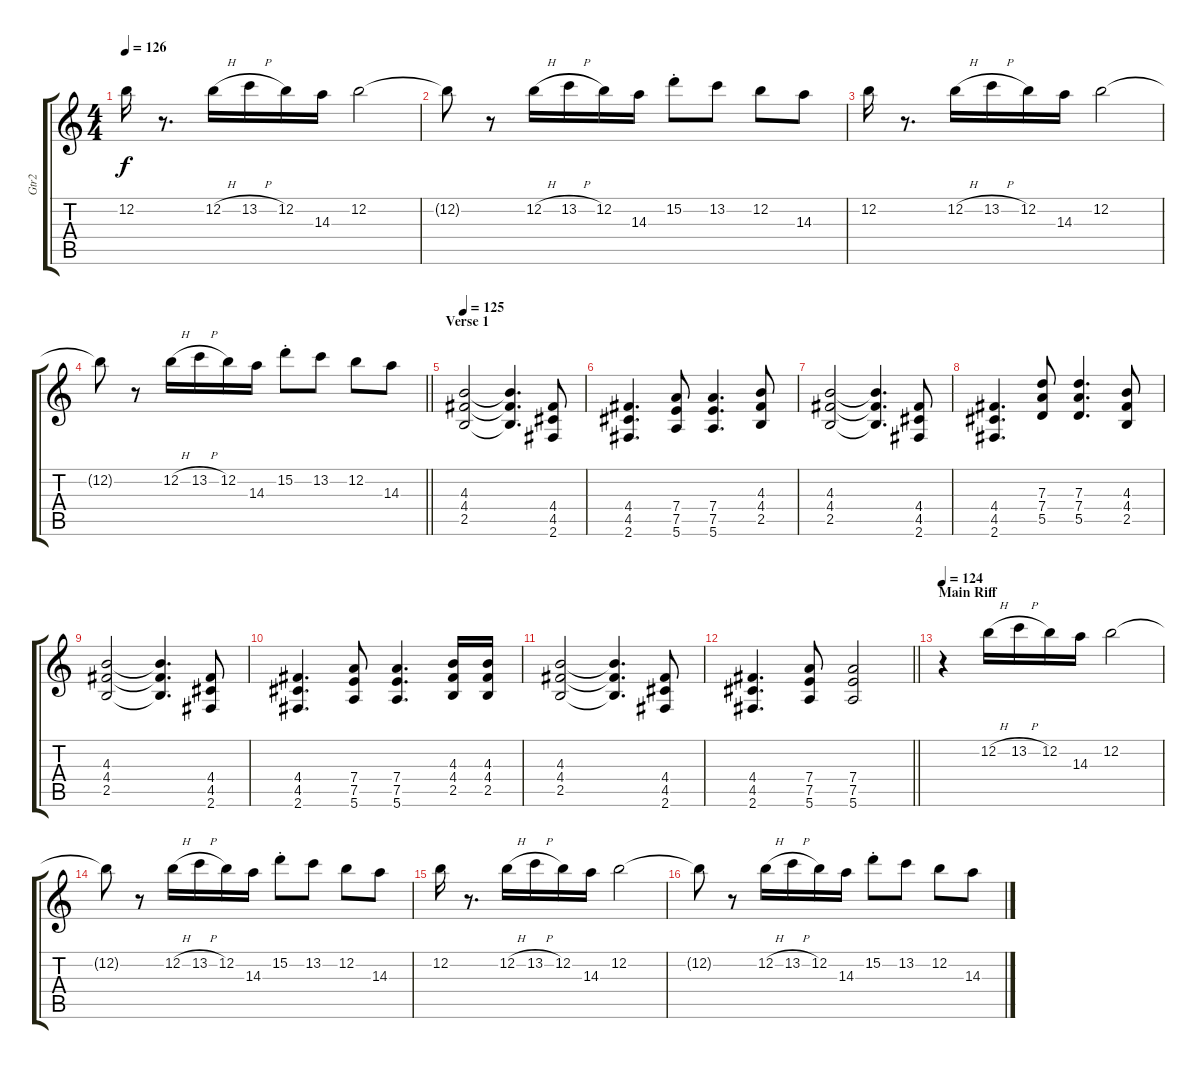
\track ("Gtr2" "Gtr2") {instrument distortionguitar}
\staff {score tabs}
\tuning (E4 B3 G3 D3 A2 E2) {hide}
\ts (4 4)
\tempo 126
\clef g2
\ks c
12.2.16{dy f} r.8{d} 12.2{h}.16 13.2{h}.16 12.2.16 14.3.16 12.2.2 |
12.2{t}.8 r.8 12.2{h}.16 13.2{h}.16 12.2.16 14.3.16 15.2{st}.8 13.2.8 12.2.8 14.3.8 |
12.2.16 r.8{d} 12.2{h}.16 13.2{h}.16 12.2.16 14.3.16 12.2.2 |
\barLineRight lightlight
12.2{t}.8 r.8 12.2{h}.16 13.2{h}.16 12.2.16 14.3.16 15.2{st}.8 13.2.8 12.2.8 14.3.8 |
\section ("" "Verse 1")
\tempo 125
(4.3 4.4 2.5).2 (4.3{t} 4.4{t} 2.5{t}).4{d} (4.4 4.5 2.6).8 |
(4.4 4.5 2.6).4{d} (7.4 7.5 5.6).8 (7.4 7.5 5.6).4{d} (4.3 4.4 2.5).8 |
(4.3 4.4 2.5).2 (4.3{t} 4.4{t} 2.5{t}).4{d} (4.4 4.5 2.6).8 |
(4.4 4.5 2.6).4{d} (7.3 7.4 5.5).8 (7.3 7.4 5.5).4{d} (4.3 4.4 2.5).8 |
(4.3 4.4 2.5).2 (4.3{t} 4.4{t} 2.5{t}).4{d} (4.4 4.5 2.6).8 |
(4.4 4.5 2.6).4{d} (7.4 7.5 5.6).8 (7.4 7.5 5.6).4{d} (4.3 4.4 2.5).16 (4.3 4.4 2.5).16 |
(4.3 4.4 2.5).2 (4.3{t} 4.4{t} 2.5{t}).4{d} (4.4 4.5 2.6).8 |
\barLineRight lightlight
(4.4 4.5 2.6).4{d} (7.4 7.5 5.6).8 (7.4 7.5 5.6).2 |
\section ("" "Main Riff")
\tempo 124
r.4 12.2{h}.16 13.2{h}.16 12.2.16 14.3.16 12.2.2 |
12.2{t}.8 r.8 12.2{h}.16 13.2{h}.16 12.2.16 14.3.16 15.2{st}.8 13.2.8 12.2.8 14.3.8 |
12.2.16 r.8{d} 12.2{h}.16 13.2{h}.16 12.2.16 14.3.16 12.2.2 |
12.2{t}.8 r.8 12.2{h}.16 13.2{h}.16 12.2.16 14.3.16 15.2{st}.8 13.2.8 12.2.8 14.3.8
